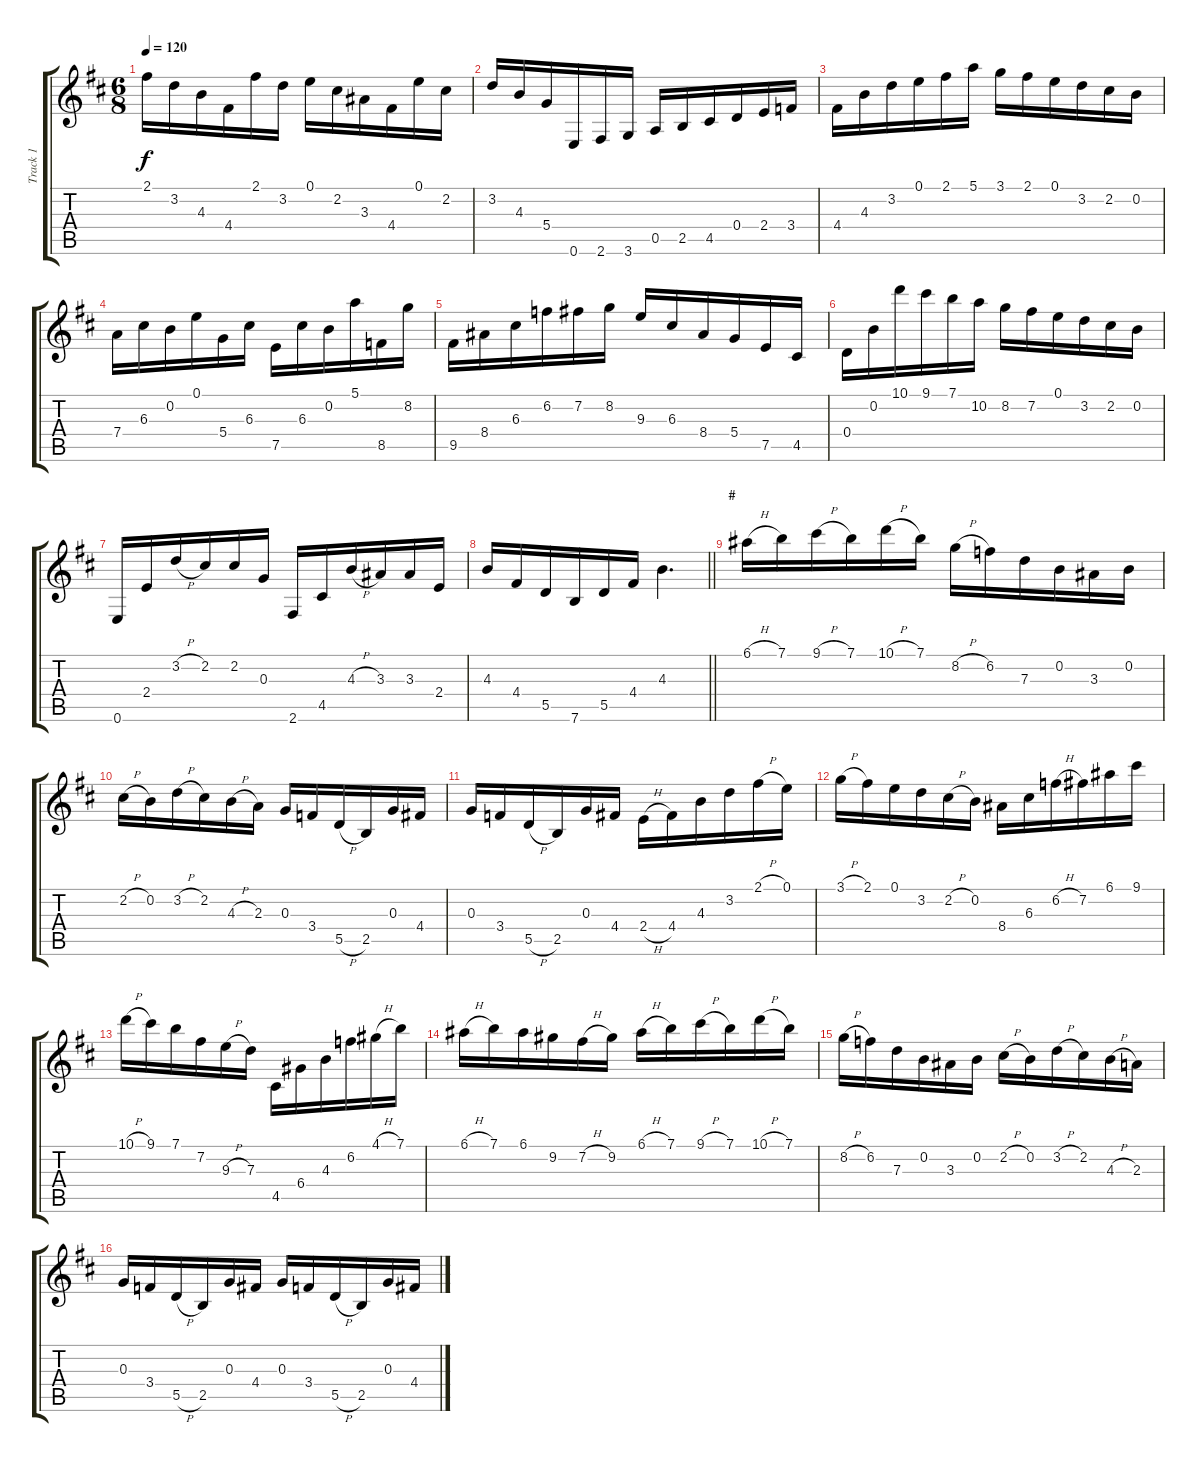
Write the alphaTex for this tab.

\track ("Track 1" "Track 1") {instrument acousticguitarnylon}
\staff {score tabs}
\tuning (E4 B3 G3 D3 A2 E2) {hide}
\ts (6 8)
\tempo 120
\clef g2
\ks d
2.1.16{dy f} 3.2.16 4.3.16 4.4.16 2.1.16 3.2.16 0.1.16 2.2.16 3.3.16 4.4.16 0.1.16 2.2.16 |
3.2.16 4.3.16 5.4.16 0.6.16 2.6.16 3.6.16 0.5.16 2.5.16 4.5.16 0.4.16 2.4.16 3.4.16 |
4.4.16 4.3.16 3.2.16 0.1.16 2.1.16 5.1.16 3.1.16 2.1.16 0.1.16 3.2.16 2.2.16 0.2.16 |
7.4.16 6.3.16 0.2.16 0.1.16 5.4.16 6.3.16 7.5.16 6.3.16 0.2.16 5.1.16 8.5.16 8.2.16 |
9.5.16 8.4.16 6.3.16 6.2.16 7.2.16 8.2.16 9.3.16 6.3.16 8.4.16 5.4.16 7.5.16 4.5.16 |
0.4.16 0.2.16 10.1.16 9.1.16 7.1.16 10.2.16 8.2.16 7.2.16 0.1.16 3.2.16 2.2.16 0.2.16 |
0.6.16 2.4.16 3.2{h}.16 2.2.16 2.2.16 0.3.16 2.6.16 4.5.16 4.3{h}.16 3.3.16 3.3.16 2.4.16 |
\barLineRight lightlight
4.3.16 4.4.16 5.5.16 7.6.16 5.5.16 4.4.16 4.3.4{d} |
\section ("" "#")
6.1{h}.16 7.1.16 9.1{h}.16 7.1.16 10.1{h}.16 7.1.16 8.2{h}.16 6.2.16 7.3.16 0.2.16 3.3.16 0.2.16 |
2.2{h}.16 0.2.16 3.2{h}.16 2.2.16 4.3{h}.16 2.3.16 0.3.16 3.4.16 5.5{h}.16 2.5.16 0.3.16 4.4.16 |
0.3.16 3.4.16 5.5{h}.16 2.5.16 0.3.16 4.4.16 2.4{h}.16 4.4.16 4.3.16 3.2.16 2.1{h}.16 0.1.16 |
3.1{h}.16 2.1.16 0.1.16 3.2.16 2.2{h}.16 0.2.16 8.4.16 6.3.16 6.2{h}.16 7.2.16 6.1.16 9.1.16 |
10.1{h}.16 9.1.16 7.1.16 7.2.16 9.3{h}.16 7.3.16 4.5.16 6.4.16 4.3.16 6.2.16 4.1{h}.16 7.1.16 |
6.1{h}.16 7.1.16 6.1.16 9.2.16 7.2{h}.16 9.2.16 6.1{h}.16 7.1.16 9.1{h}.16 7.1.16 10.1{h}.16 7.1.16 |
8.2{h}.16 6.2.16 7.3.16 0.2.16 3.3.16 0.2.16 2.2{h}.16 0.2.16 3.2{h}.16 2.2.16 4.3{h}.16 2.3.16 |
0.3.16 3.4.16 5.5{h}.16 2.5.16 0.3.16 4.4.16 0.3.16 3.4.16 5.5{h}.16 2.5.16 0.3.16 4.4.16
